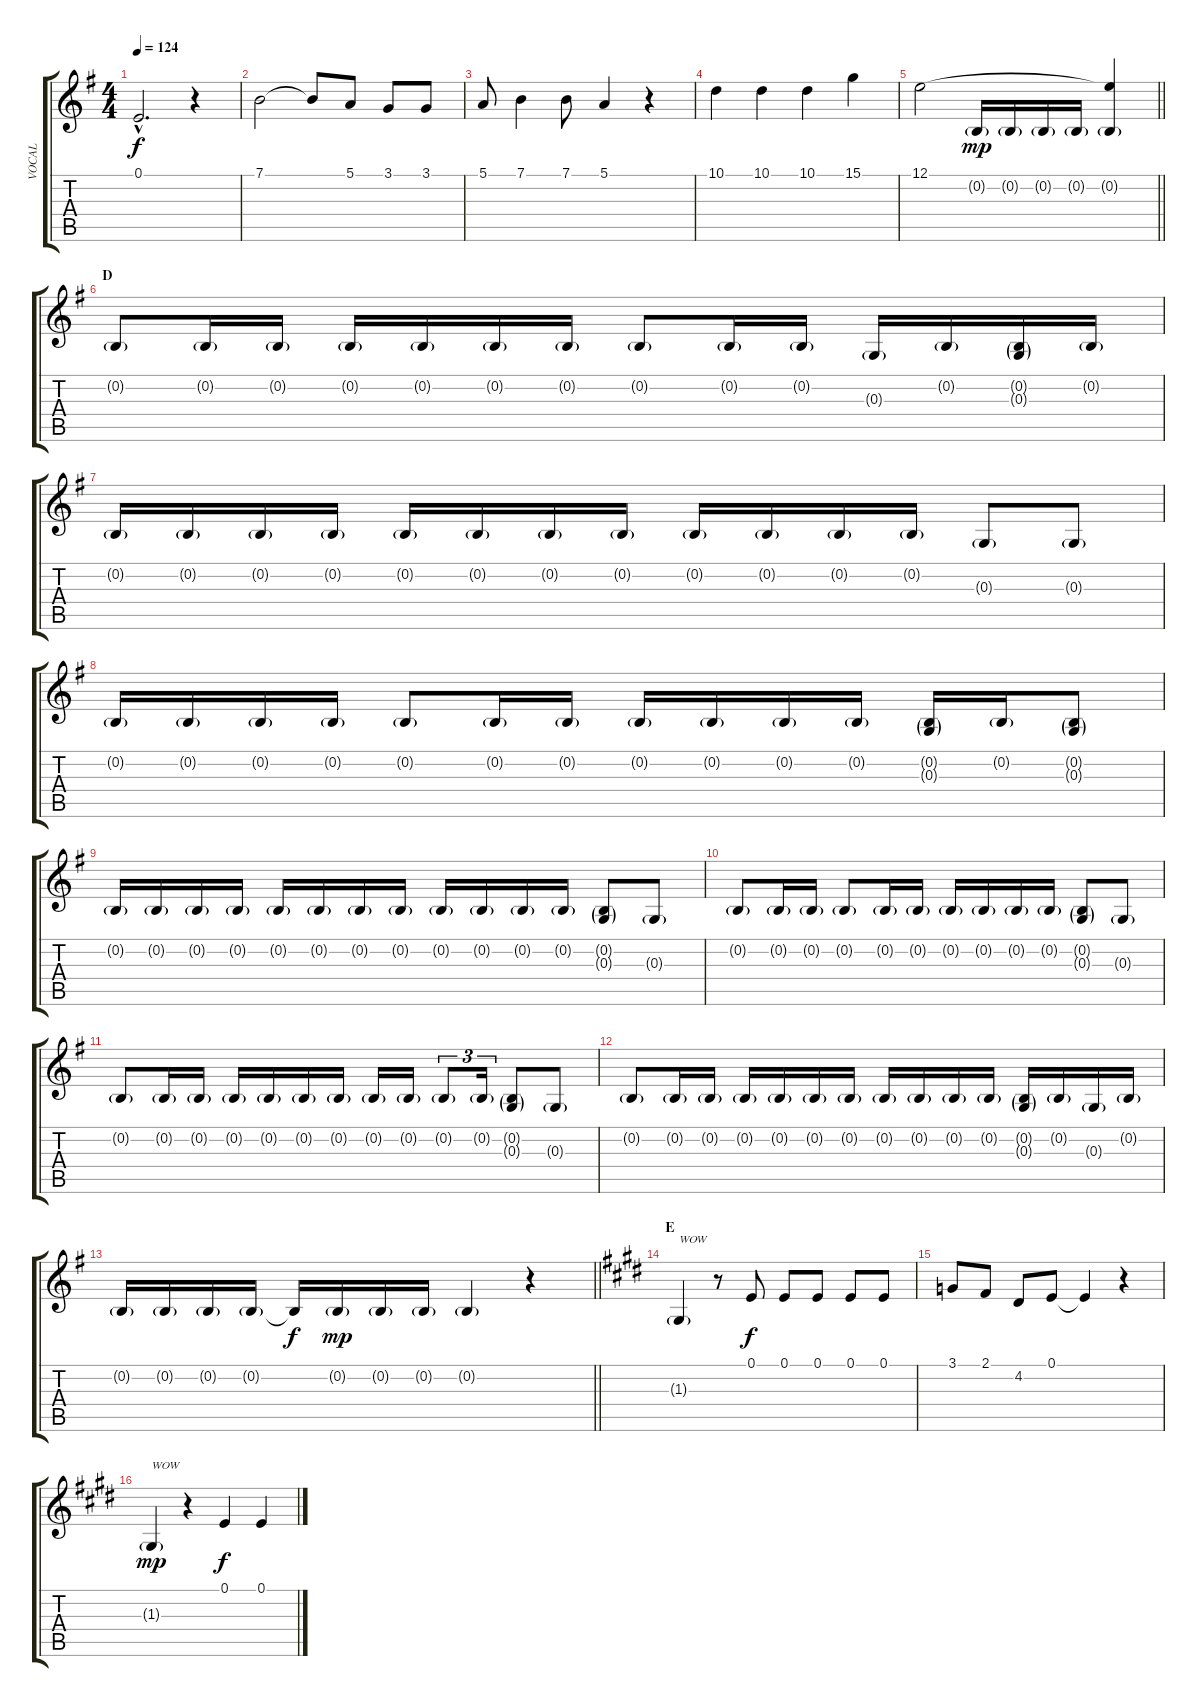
\track ("VOCAL" "VOCAL") {instrument oboe}
\staff {score tabs}
\tuning (E4 B3 G3 D3 A2 E2) {hide}
\ts (4 4)
\tempo 124
\clef g2
\ks g
0.1{hac}.2{d dy f} r.4 |
7.1.2 7.1{t}.8 5.1.8 3.1.8 3.1.8 |
5.1.8 7.1.4 7.1.8 5.1.4 r.4 |
10.1.4 10.1.4 10.1.4 15.1.4 |
\barLineRight lightlight
12.1.2 0.2{g}.16{dy mp} 0.2{g}.16 0.2{g}.16 0.2{g}.16 (12.1{t} 0.2{g}).4 |
\section ("" "D")
0.2{g}.8 0.2{g}.16 0.2{g}.16 0.2{g}.16 0.2{g}.16 0.2{g}.16 0.2{g}.16 0.2{g}.8 0.2{g}.16 0.2{g}.16 0.3{g}.16 0.2{g}.16 (0.2{g} 0.3{g}).16 0.2{g}.16 |
0.2{g}.16 0.2{g}.16 0.2{g}.16 0.2{g}.16 0.2{g}.16 0.2{g}.16 0.2{g}.16 0.2{g}.16 0.2{g}.16 0.2{g}.16 0.2{g}.16 0.2{g}.16 0.3{g}.8 0.3{g}.8 |
0.2{g}.16 0.2{g}.16 0.2{g}.16 0.2{g}.16 0.2{g}.8 0.2{g}.16 0.2{g}.16 0.2{g}.16 0.2{g}.16 0.2{g}.16 0.2{g}.16 (0.2{g} 0.3{g}).16 0.2{g}.16 (0.2{g} 0.3{g}).8 |
0.2{g}.16 0.2{g}.16 0.2{g}.16 0.2{g}.16 0.2{g}.16 0.2{g}.16 0.2{g}.16 0.2{g}.16 0.2{g}.16 0.2{g}.16 0.2{g}.16 0.2{g}.16 (0.2{g} 0.3{g}).8 0.3{g}.8 |
0.2{g}.8 0.2{g}.16 0.2{g}.16 0.2{g}.8 0.2{g}.16 0.2{g}.16 0.2{g}.16 0.2{g}.16 0.2{g}.16 0.2{g}.16 (0.2{g} 0.3{g}).8 0.3{g}.8 |
0.2{g}.8 0.2{g}.16 0.2{g}.16 0.2{g}.16 0.2{g}.16 0.2{g}.16 0.2{g}.16 0.2{g}.16 0.2{g}.16 0.2{g}.8{tu (3 2)} 0.2{g}.16{tu (3 2)} (0.2{g} 0.3{g}).8 0.3{g}.8 |
0.2{g}.8 0.2{g}.16 0.2{g}.16 0.2{g}.16 0.2{g}.16 0.2{g}.16 0.2{g}.16 0.2{g}.16 0.2{g}.16 0.2{g}.16 0.2{g}.16 (0.2{g} 0.3{g}).16 0.2{g}.16 0.3{g}.16 0.2{g}.16 |
\barLineRight lightlight
0.2{g}.16 0.2{g}.16 0.2{g}.16 0.2{g}.16 0.2{t}.16{dy f} 0.2{g}.16{dy mp} 0.2{g}.16 0.2{g}.16 0.2{g}.4 r.4 |
\section ("" "E")
\ks e
1.3{g}.4{txt "WOW"} r.8 0.1.8{dy f} 0.1.8 0.1.8 0.1.8 0.1.8 |
3.1.8 2.1.8 4.2.8 0.1.8 0.1{t}.4 r.4 |
1.3{g}.4{txt "WOW" dy mp} r.4 0.1.4{dy f} 0.1.4
